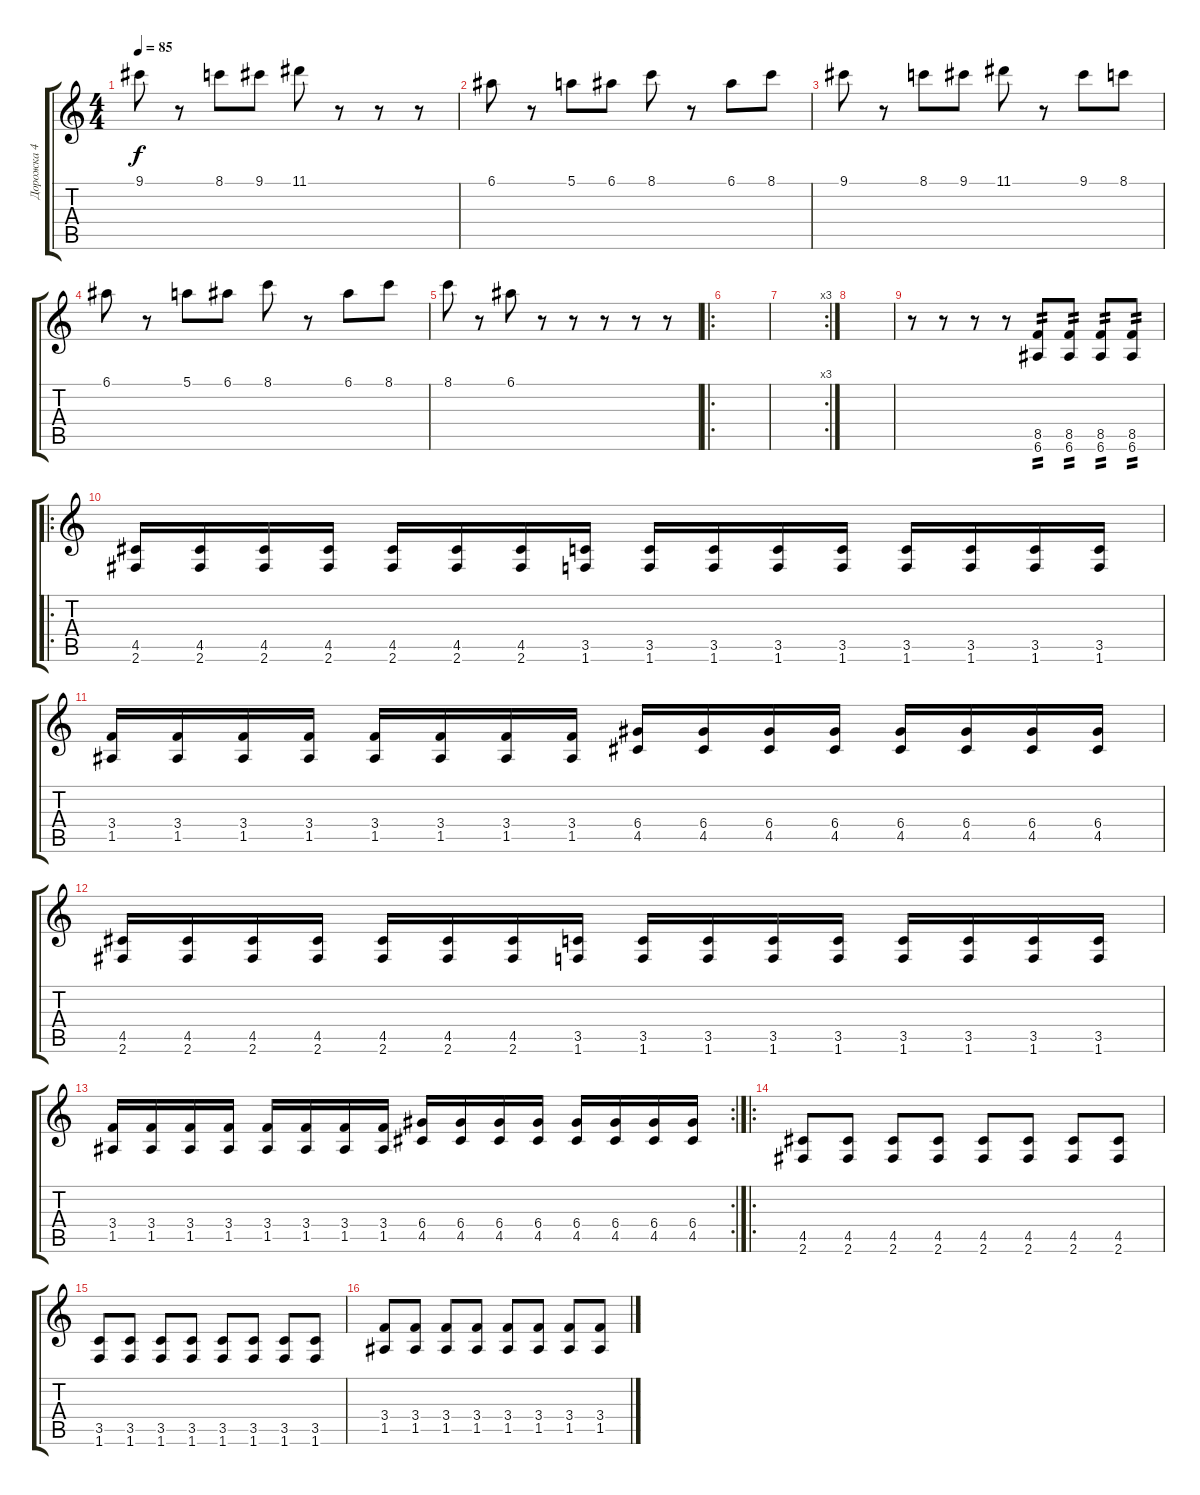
\track ("Дорожка 4" "Дорожка 4") {instrument distortionguitar}
\staff {score tabs}
\tuning (E4 B3 G3 D3 A2 E2) {hide}
\ts (4 4)
\tempo 85
\clef g2
\ks c
9.1.8{dy f} r.8 8.1.8 9.1.8 11.1.8 r.8 r.8 r.8 |
6.1.8 r.8 5.1.8 6.1.8 8.1.8 r.8 6.1.8 8.1.8 |
9.1.8 r.8 8.1.8 9.1.8 11.1.8 r.8 9.1.8 8.1.8 |
6.1.8 r.8 5.1.8 6.1.8 8.1.8 r.8 6.1.8 8.1.8 |
8.1.8 r.8 6.1.8 r.8 r.8 r.8 r.8 r.8 |
\ro
|
\rc 3
|
|
r.8 r.8 r.8 r.8 (8.5 6.6).8{tp 2} (8.5 6.6).8{tp 2} (8.5 6.6).8{tp 2} (8.5 6.6).8{tp 2} |
\ro
(4.5 2.6).16 (4.5 2.6).16 (4.5 2.6).16 (4.5 2.6).16 (4.5 2.6).16 (4.5 2.6).16 (4.5 2.6).16 (3.5 1.6).16 (3.5 1.6).16 (3.5 1.6).16 (3.5 1.6).16 (3.5 1.6).16 (3.5 1.6).16 (3.5 1.6).16 (3.5 1.6).16 (3.5 1.6).16 |
(3.4 1.5).16 (3.4 1.5).16 (3.4 1.5).16 (3.4 1.5).16 (3.4 1.5).16 (3.4 1.5).16 (3.4 1.5).16 (3.4 1.5).16 (6.4 4.5).16 (6.4 4.5).16 (6.4 4.5).16 (6.4 4.5).16 (6.4 4.5).16 (6.4 4.5).16 (6.4 4.5).16 (6.4 4.5).16 |
(4.5 2.6).16 (4.5 2.6).16 (4.5 2.6).16 (4.5 2.6).16 (4.5 2.6).16 (4.5 2.6).16 (4.5 2.6).16 (3.5 1.6).16 (3.5 1.6).16 (3.5 1.6).16 (3.5 1.6).16 (3.5 1.6).16 (3.5 1.6).16 (3.5 1.6).16 (3.5 1.6).16 (3.5 1.6).16 |
\rc 2
(3.4 1.5).16 (3.4 1.5).16 (3.4 1.5).16 (3.4 1.5).16 (3.4 1.5).16 (3.4 1.5).16 (3.4 1.5).16 (3.4 1.5).16 (6.4 4.5).16 (6.4 4.5).16 (6.4 4.5).16 (6.4 4.5).16 (6.4 4.5).16 (6.4 4.5).16 (6.4 4.5).16 (6.4 4.5).16 |
\ro
(4.5 2.6).8 (4.5 2.6).8 (4.5 2.6).8 (4.5 2.6).8 (4.5 2.6).8 (4.5 2.6).8 (4.5 2.6).8 (4.5 2.6).8 |
(3.5 1.6).8 (3.5 1.6).8 (3.5 1.6).8 (3.5 1.6).8 (3.5 1.6).8 (3.5 1.6).8 (3.5 1.6).8 (3.5 1.6).8 |
(3.4 1.5).8 (3.4 1.5).8 (3.4 1.5).8 (3.4 1.5).8 (3.4 1.5).8 (3.4 1.5).8 (3.4 1.5).8 (3.4 1.5).8
